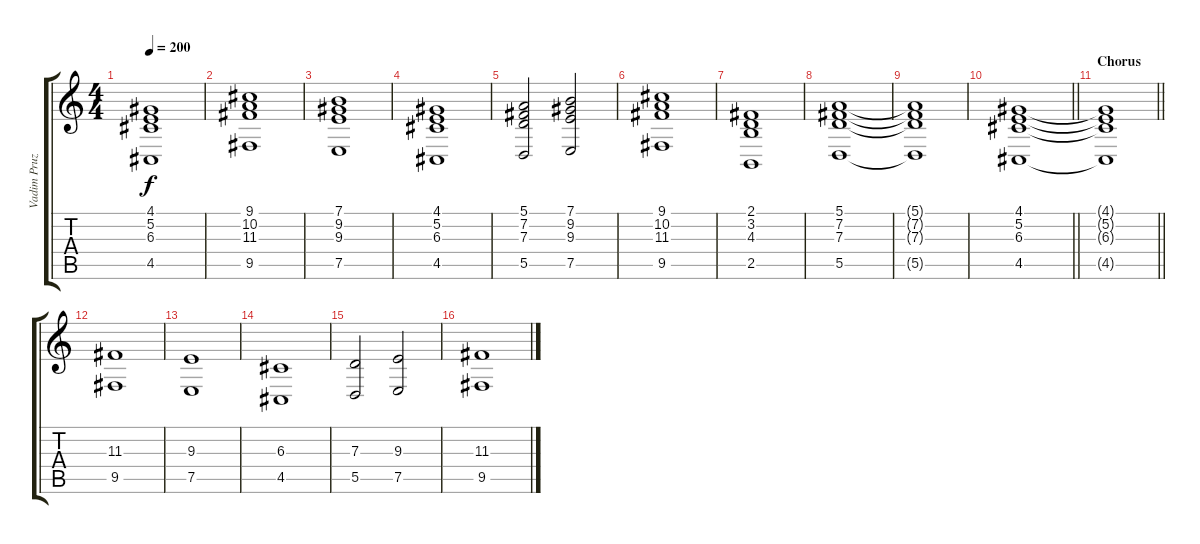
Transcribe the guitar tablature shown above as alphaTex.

\track ("Vadim Pruzhanov | Keyboard 3" "Vadim Pruz") {instrument stringensemble1}
\staff {score tabs}
\tuning (E4 B3 G3 D3 A2 E2) {hide}
\ts (4 4)
\tempo 200
\clef g2
\ks c
(4.1 5.2 6.3 4.5).1{dy f} |
(9.1 10.2 11.3 9.5).1 |
(7.1 9.2 9.3 7.5).1 |
(4.1 5.2 6.3 4.5).1 |
(5.1 7.2 7.3 5.5).2 (7.1 9.2 9.3 7.5).2 |
(9.1 10.2 11.3 9.5).1 |
(2.1 3.2 4.3 2.5).1 |
(5.1 7.2 7.3 5.5).1 |
(5.1{t} 7.2{t} 7.3{t} 5.5{t}).1 |
\barLineRight lightlight
(4.1 5.2 6.3 4.5).1 |
\section ("" "Chorus")
\barLineRight lightlight
(4.1{t} 5.2{t} 6.3{t} 4.5{t}).1 |
(11.3 9.5).1 |
(9.3 7.5).1 |
(6.3 4.5).1 |
(7.3 5.5).2 (9.3 7.5).2 |
(11.3 9.5).1
